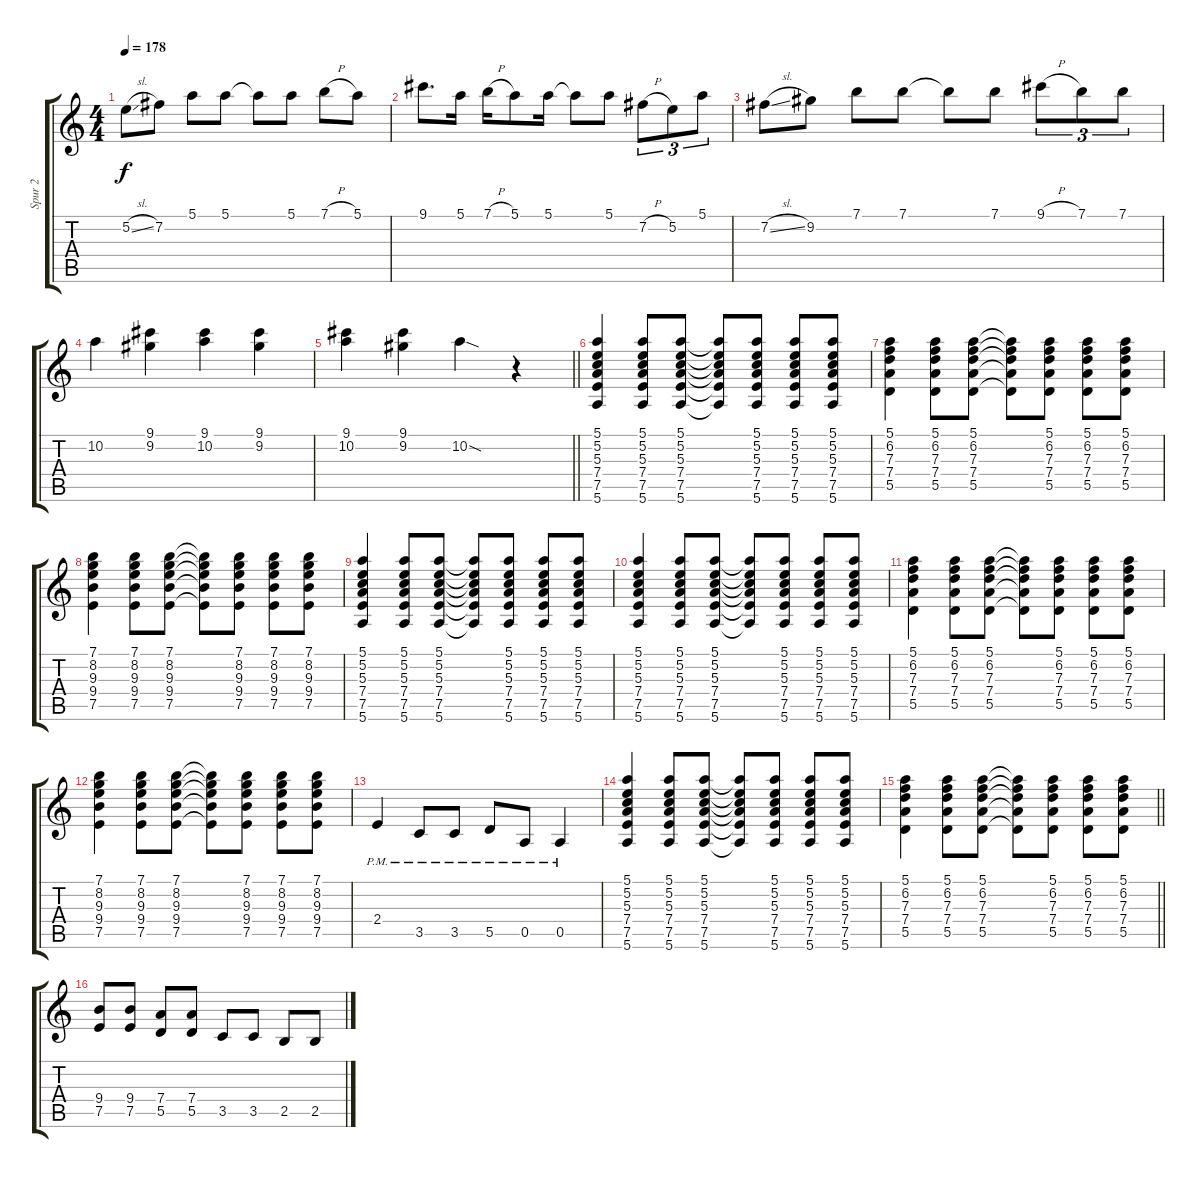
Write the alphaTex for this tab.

\track ("Spur 2" "Spur 2") {instrument distortionguitar}
\staff {score tabs}
\tuning (E4 B3 G3 D3 A2 E2) {hide}
\ts (4 4)
\tempo 178
\clef g2
\ks c
5.2{sl}.8{dy f} 7.2.8 5.1.8 5.1.8 5.1{t}.8 5.1.8 7.1{h}.8 5.1.8 |
9.1.8{d} 5.1.16 7.1{h}.16 5.1.8 5.1.16 5.1{t}.8 5.1.8 7.2{h}.8{tu (3 2)} 5.2.8{tu (3 2)} 5.1.8{tu (3 2)} |
7.2{sl}.8 9.2.8 7.1.8 7.1.8 7.1{t}.8 7.1.8 9.1{h}.8{tu (3 2)} 7.1.8{tu (3 2)} 7.1.8{tu (3 2)} |
10.2.4 (9.1 9.2).4 (9.1 10.2).4 (9.1 9.2).4 |
\barLineRight lightlight
(9.1 10.2).4 (9.1 9.2).4 10.2{sod}.4 r.4 |
(5.1 5.2 5.3 7.4 7.5 5.6).4 (5.1 5.2 5.3 7.4 7.5 5.6).8 (5.1 5.2 5.3 7.4 7.5 5.6).8 (5.1{t} 5.2{t} 5.3{t} 7.4{t} 7.5{t} 5.6{t}).8 (5.1 5.2 5.3 7.4 7.5 5.6).8 (5.1 5.2 5.3 7.4 7.5 5.6).8 (5.1 5.2 5.3 7.4 7.5 5.6).8 |
(5.1 6.2 7.3 7.4 5.5).4 (5.1 6.2 7.3 7.4 5.5).8 (5.1 6.2 7.3 7.4 5.5).8 (5.1{t} 6.2{t} 7.3{t} 7.4{t} 5.5{t}).8 (5.1 6.2 7.3 7.4 5.5).8 (5.1 6.2 7.3 7.4 5.5).8 (5.1 6.2 7.3 7.4 5.5).8 |
(7.1 8.2 9.3 9.4 7.5).4 (7.1 8.2 9.3 9.4 7.5).8 (7.1 8.2 9.3 9.4 7.5).8 (7.1{t} 8.2{t} 9.3{t} 9.4{t} 7.5{t}).8 (7.1 8.2 9.3 9.4 7.5).8 (7.1 8.2 9.3 9.4 7.5).8 (7.1 8.2 9.3 9.4 7.5).8 |
(5.1 5.2 5.3 7.4 7.5 5.6).4 (5.1 5.2 5.3 7.4 7.5 5.6).8 (5.1 5.2 5.3 7.4 7.5 5.6).8 (5.1{t} 5.2{t} 5.3{t} 7.4{t} 7.5{t} 5.6{t}).8 (5.1 5.2 5.3 7.4 7.5 5.6).8 (5.1 5.2 5.3 7.4 7.5 5.6).8 (5.1 5.2 5.3 7.4 7.5 5.6).8 |
(5.1 5.2 5.3 7.4 7.5 5.6).4 (5.1 5.2 5.3 7.4 7.5 5.6).8 (5.1 5.2 5.3 7.4 7.5 5.6).8 (5.1{t} 5.2{t} 5.3{t} 7.4{t} 7.5{t} 5.6{t}).8 (5.1 5.2 5.3 7.4 7.5 5.6).8 (5.1 5.2 5.3 7.4 7.5 5.6).8 (5.1 5.2 5.3 7.4 7.5 5.6).8 |
(5.1 6.2 7.3 7.4 5.5).4 (5.1 6.2 7.3 7.4 5.5).8 (5.1 6.2 7.3 7.4 5.5).8 (5.1{t} 6.2{t} 7.3{t} 7.4{t} 5.5{t}).8 (5.1 6.2 7.3 7.4 5.5).8 (5.1 6.2 7.3 7.4 5.5).8 (5.1 6.2 7.3 7.4 5.5).8 |
(7.1 8.2 9.3 9.4 7.5).4 (7.1 8.2 9.3 9.4 7.5).8 (7.1 8.2 9.3 9.4 7.5).8 (7.1{t} 8.2{t} 9.3{t} 9.4{t} 7.5{t}).8 (7.1 8.2 9.3 9.4 7.5).8 (7.1 8.2 9.3 9.4 7.5).8 (7.1 8.2 9.3 9.4 7.5).8 |
2.4{pm}.4 3.5{pm}.8 3.5{pm}.8 5.5{pm}.8 0.5{pm}.8 0.5{pm}.4 |
(5.1 5.2 5.3 7.4 7.5 5.6).4 (5.1 5.2 5.3 7.4 7.5 5.6).8 (5.1 5.2 5.3 7.4 7.5 5.6).8 (5.1{t} 5.2{t} 5.3{t} 7.4{t} 7.5{t} 5.6{t}).8 (5.1 5.2 5.3 7.4 7.5 5.6).8 (5.1 5.2 5.3 7.4 7.5 5.6).8 (5.1 5.2 5.3 7.4 7.5 5.6).8 |
\barLineRight lightlight
(5.1 6.2 7.3 7.4 5.5).4 (5.1 6.2 7.3 7.4 5.5).8 (5.1 6.2 7.3 7.4 5.5).8 (5.1{t} 6.2{t} 7.3{t} 7.4{t} 5.5{t}).8 (5.1 6.2 7.3 7.4 5.5).8 (5.1 6.2 7.3 7.4 5.5).8 (5.1 6.2 7.3 7.4 5.5).8 |
(9.4 7.5).8 (9.4 7.5).8 (7.4 5.5).8 (7.4 5.5).8 3.5.8 3.5.8 2.5.8 2.5.8
